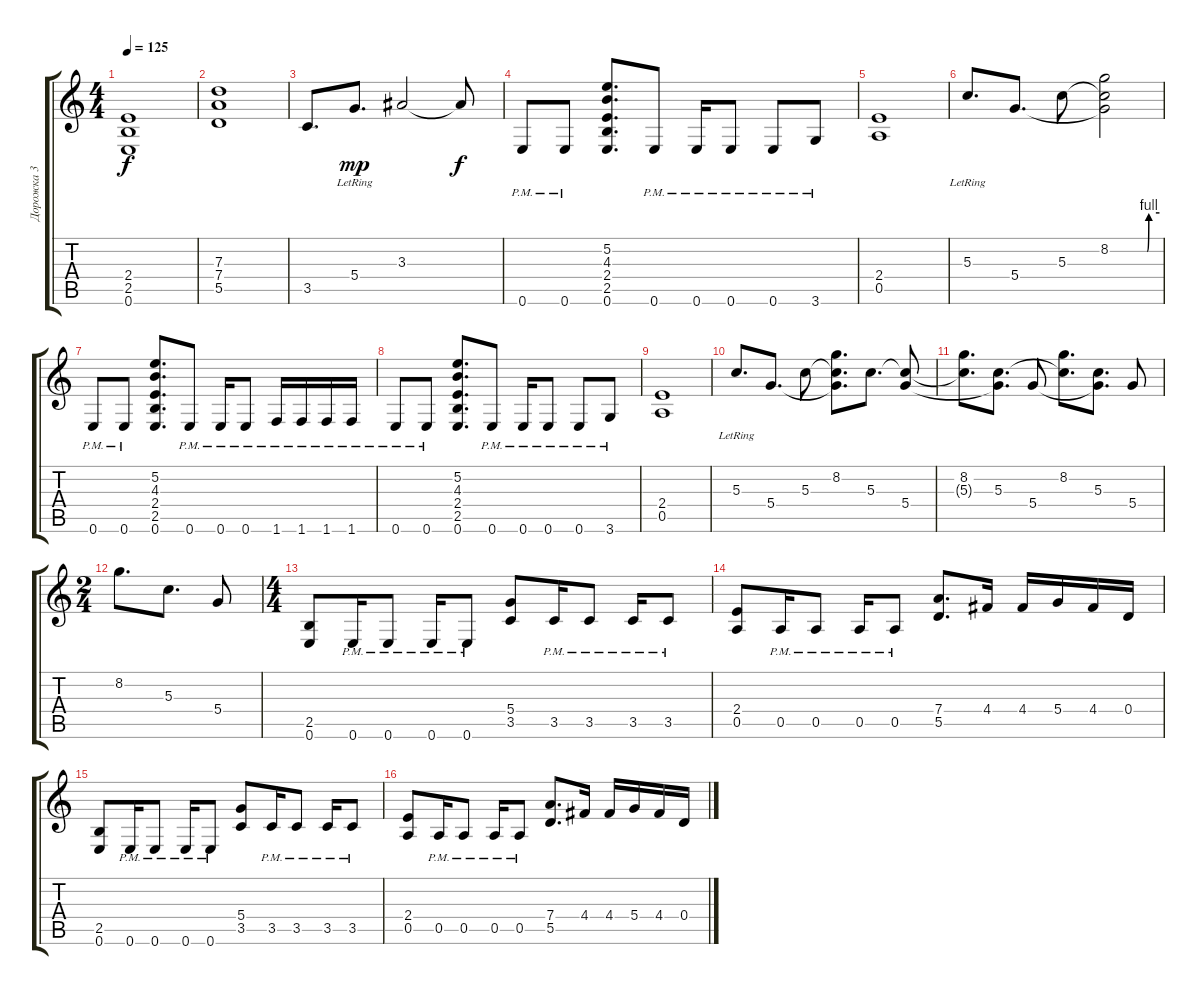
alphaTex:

\track ("Дорожка 3" "Дорожка 3") {instrument overdrivenguitar}
\staff {score tabs}
\tuning (E4 B3 G3 D3 A2 E2) {hide}
\ts (4 4)
\tempo 125
\clef g2
\ks c
(2.4 2.5 0.6).1{dy f} |
(7.3 7.4 5.5).1 |
3.5.8{d} 5.4{lr}.8{d dy mp} 3.3.2 3.3{t}.8{dy f} |
0.6{pm}.8 0.6{pm}.8 (5.2 4.3 2.4 2.5 0.6).8{d} 0.6{pm}.8 0.6{pm}.16 0.6{pm}.8 0.6{pm}.8 3.6{pm}.8 |
(2.4 0.5).1 |
5.3{lr}.8{d volume 7 instrument overdrivenguitar} 5.4.8{d} 5.3.8 (8.2{be (custom 0 0 45 0 47 4 60 4)} 5.3{t} 5.4{t}).2 |
0.6{pm}.8{volume 10} 0.6{pm}.8 (5.2 4.3 2.4 2.5 0.6).8{d} 0.6{pm}.8 0.6{pm}.16 0.6{pm}.8 1.6{pm}.16 1.6{pm}.16 1.6{pm}.16 1.6{pm}.16 |
0.6{pm}.8 0.6{pm}.8 (5.2 4.3 2.4 2.5 0.6).8{d} 0.6{pm}.8 0.6{pm}.16 0.6{pm}.8 0.6{pm}.8 3.6{pm}.8 |
(2.4 0.5).1 |
5.3{lr}.8{d volume 7 instrument overdrivenguitar} 5.4.8{d} 5.3.8 (8.2 5.3{t} 5.4{t}).8{d} 5.3.8{d} (5.3{t} 5.4).8 |
(8.2 5.3{t}).8{d} (5.3 5.4{t}).8{d} 5.4.8 (8.2 5.3{t}).8{d} (5.3 5.4{t}).8{d} 5.4.8 |
\ts (2 4)
8.2.8{d} 5.3.8{d} 5.4.8 |
\ts (4 4)
(2.5 0.6).8 0.6{pm}.16 0.6{pm}.8 0.6{pm}.16 0.6{pm}.8 (5.4 3.5).8 3.5{pm}.16 3.5{pm}.8 3.5{pm}.16 3.5{pm}.8 |
(2.4 0.5).8 0.5{pm}.16 0.5{pm}.8 0.5{pm}.16 0.5{pm}.8 (7.4 5.5).8{d} 4.4.16 4.4.16 5.4.16 4.4.16 0.4.16 |
(2.5 0.6).8 0.6{pm}.16 0.6{pm}.8 0.6{pm}.16 0.6{pm}.8 (5.4 3.5).8 3.5{pm}.16 3.5{pm}.8 3.5{pm}.16 3.5{pm}.8 |
(2.4 0.5).8 0.5{pm}.16 0.5{pm}.8 0.5{pm}.16 0.5{pm}.8 (7.4 5.5).8{d} 4.4.16 4.4.16 5.4.16 4.4.16 0.4.16
